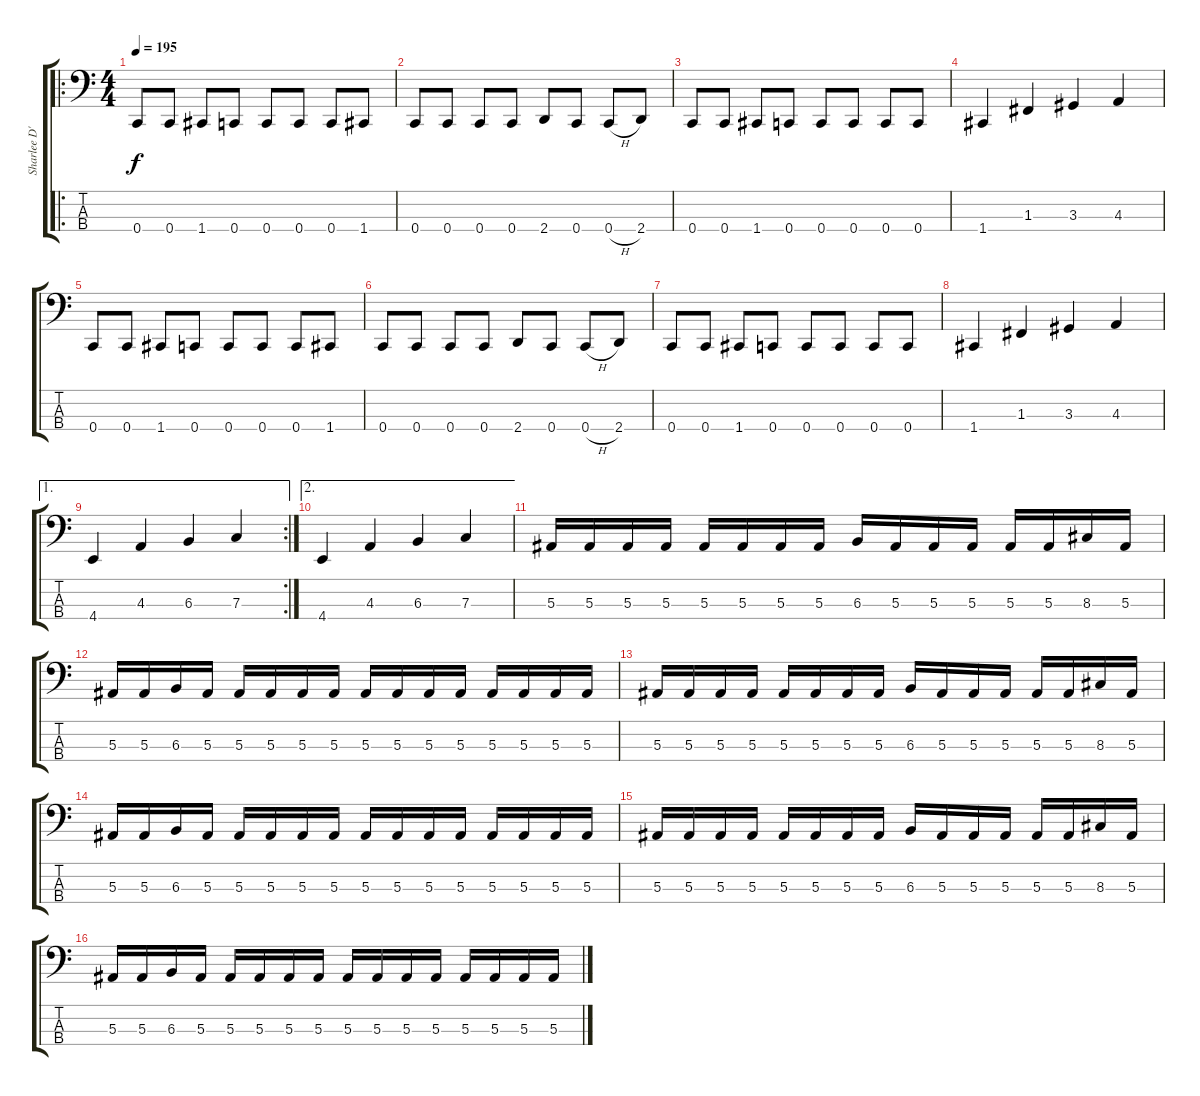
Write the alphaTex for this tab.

\track ("Sharlee D'Angelo" "Sharlee D'") {instrument electricbassfinger}
\staff {score tabs}
\tuning (Eb2 Bb1 F1 C1) {hide}
\ro
\ts (4 4)
\tempo 195
\clef f4
\ks c
0.4.8{dy f} 0.4.8 1.4.8 0.4.8 0.4.8 0.4.8 0.4.8 1.4.8 |
0.4.8 0.4.8 0.4.8 0.4.8 2.4.8 0.4.8 0.4{h}.8 2.4.8 |
0.4.8 0.4.8 1.4.8 0.4.8 0.4.8 0.4.8 0.4.8 0.4.8 |
1.4.4 1.3.4 3.3.4 4.3.4 |
0.4.8 0.4.8 1.4.8 0.4.8 0.4.8 0.4.8 0.4.8 1.4.8 |
0.4.8 0.4.8 0.4.8 0.4.8 2.4.8 0.4.8 0.4{h}.8 2.4.8 |
0.4.8 0.4.8 1.4.8 0.4.8 0.4.8 0.4.8 0.4.8 0.4.8 |
1.4.4 1.3.4 3.3.4 4.3.4 |
\ae 1
\rc 2
4.4.4 4.3.4 6.3.4 7.3.4 |
\ae 2
4.4.4 4.3.4 6.3.4 7.3.4 |
5.3.16 5.3.16 5.3.16 5.3.16 5.3.16 5.3.16 5.3.16 5.3.16 6.3.16 5.3.16 5.3.16 5.3.16 5.3.16 5.3.16 8.3.16 5.3.16 |
5.3.16 5.3.16 6.3.16 5.3.16 5.3.16 5.3.16 5.3.16 5.3.16 5.3.16 5.3.16 5.3.16 5.3.16 5.3.16 5.3.16 5.3.16 5.3.16 |
5.3.16 5.3.16 5.3.16 5.3.16 5.3.16 5.3.16 5.3.16 5.3.16 6.3.16 5.3.16 5.3.16 5.3.16 5.3.16 5.3.16 8.3.16 5.3.16 |
5.3.16 5.3.16 6.3.16 5.3.16 5.3.16 5.3.16 5.3.16 5.3.16 5.3.16 5.3.16 5.3.16 5.3.16 5.3.16 5.3.16 5.3.16 5.3.16 |
5.3.16 5.3.16 5.3.16 5.3.16 5.3.16 5.3.16 5.3.16 5.3.16 6.3.16 5.3.16 5.3.16 5.3.16 5.3.16 5.3.16 8.3.16 5.3.16 |
5.3.16 5.3.16 6.3.16 5.3.16 5.3.16 5.3.16 5.3.16 5.3.16 5.3.16 5.3.16 5.3.16 5.3.16 5.3.16 5.3.16 5.3.16 5.3.16
